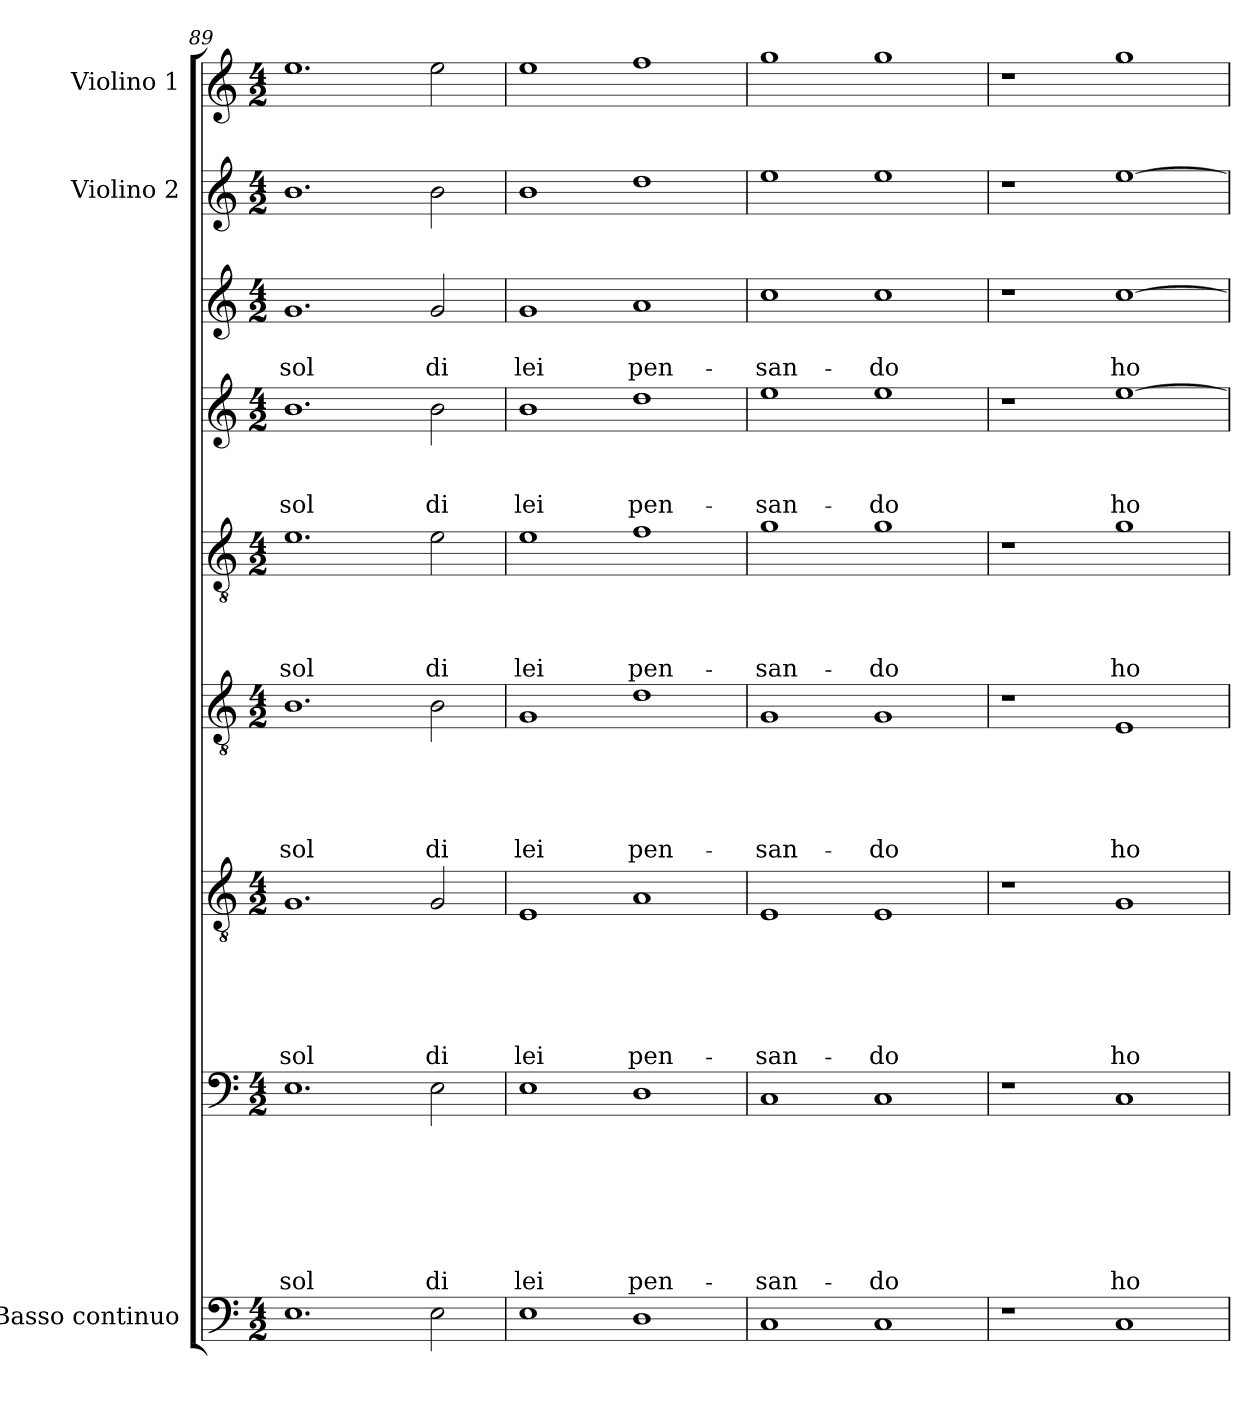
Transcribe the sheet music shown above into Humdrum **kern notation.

**kern	**kern	**text	**text	**text	**text	**text	**text	**text	**kern	**text	**text	**text	**text	**text	**text	**kern	**text	**text	**text	**text	**text	**kern	**text	**text	**text	**text	**kern	**text	**text	**text	**kern	**text	**text	**kern	**kern
*part9	*part8	*part8	*part8	*part8	*part8	*part8	*part8	*part8	*part7	*part7	*part7	*part7	*part7	*part7	*part7	*part6	*part6	*part6	*part6	*part6	*part6	*part5	*part5	*part5	*part5	*part5	*part4	*part4	*part4	*part4	*part3	*part3	*part3	*part2	*part1
*staff9	*staff8	*staff8	*staff8	*staff8	*staff8	*staff8	*staff8	*staff8	*staff7	*staff7	*staff7	*staff7	*staff7	*staff7	*staff7	*staff6	*staff6	*staff6	*staff6	*staff6	*staff6	*staff5	*staff5	*staff5	*staff5	*staff5	*staff4	*staff4	*staff4	*staff4	*staff3	*staff3	*staff3	*staff2	*staff1
*I"Basso continuo	*	*	*	*	*	*	*	*	*	*	*	*	*	*	*	*	*	*	*	*	*	*	*	*	*	*	*	*	*	*	*	*	*	*I"Violino 2	*I"Violino 1
*clefF4	*clefF4	*	*	*	*	*	*	*	*clefGv2	*	*	*	*	*	*	*clefGv2	*	*	*	*	*	*clefGv2	*	*	*	*	*clefG2	*	*	*	*clefG2	*	*	*clefG2	*clefG2
*k[]	*k[]	*	*	*	*	*	*	*	*k[]	*	*	*	*	*	*	*k[]	*	*	*	*	*	*k[]	*	*	*	*	*k[]	*	*	*	*k[]	*	*	*k[]	*k[]
*a:	*a:	*	*	*	*	*	*	*	*a:	*	*	*	*	*	*	*a:	*	*	*	*	*	*a:	*	*	*	*	*a:	*	*	*	*a:	*	*	*a:	*a:
*M4/2	*M4/2	*	*	*	*	*	*	*	*M4/2	*	*	*	*	*	*	*M4/2	*	*	*	*	*	*M4/2	*	*	*	*	*M4/2	*	*	*	*M4/2	*	*	*M4/2	*M4/2
=89	=89	=89	=89	=89	=89	=89	=89	=89	=89	=89	=89	=89	=89	=89	=89	=89	=89	=89	=89	=89	=89	=89	=89	=89	=89	=89	=89	=89	=89	=89	=89	=89	=89	=89	=89
!	!	!	!	!	!	!	!	!LO:LY:b	!	!	!	!	!	!	!LO:LY:b	!	!	!	!	!	!LO:LY:b	!	!	!	!	!LO:LY:b	!	!	!	!LO:LY:b	!	!	!LO:LY:b	!	!
1.E	1.E	.	.	.	.	.	.	sol	1.G	.	.	.	.	.	sol	1.B	.	.	.	.	sol	1.e	.	.	.	sol	1.b	.	.	sol	1.g	.	sol	1.b	1.ee
!	!	!	!	!	!	!	!	!LO:LY:b	!	!	!	!	!	!	!LO:LY:b	!	!	!	!	!	!LO:LY:b	!	!	!	!	!LO:LY:b	!	!	!	!LO:LY:b	!	!	!LO:LY:b	!	!
2E\	2E\	.	.	.	.	.	.	di	2G/	.	.	.	.	.	di	2B\	.	.	.	.	di	2e\	.	.	.	di	2b\	.	.	di	2g/	.	di	2b\	2ee\
=90	=90	=90	=90	=90	=90	=90	=90	=90	=90	=90	=90	=90	=90	=90	=90	=90	=90	=90	=90	=90	=90	=90	=90	=90	=90	=90	=90	=90	=90	=90	=90	=90	=90	=90	=90
!	!	!	!	!	!	!	!	!LO:LY:b	!	!	!	!	!	!	!LO:LY:b	!	!	!	!	!	!LO:LY:b	!	!	!	!	!LO:LY:b	!	!	!	!LO:LY:b	!	!	!LO:LY:b	!	!
1E	1E	.	.	.	.	.	.	lei	1E	.	.	.	.	.	lei	1G	.	.	.	.	lei	1e	.	.	.	lei	1b	.	.	lei	1g	.	lei	1b	1ee
!	!	!	!	!	!	!	!	!LO:LY:b	!	!	!	!	!	!	!LO:LY:b	!	!	!	!	!	!LO:LY:b	!	!	!	!	!LO:LY:b	!	!	!	!LO:LY:b	!	!	!LO:LY:b	!	!
1D	1D	.	.	.	.	.	.	pen-	1A	.	.	.	.	.	pen-	1d	.	.	.	.	pen-	1f	.	.	.	pen-	1dd	.	.	pen-	1a	.	pen-	1dd	1ff
=91	=91	=91	=91	=91	=91	=91	=91	=91	=91	=91	=91	=91	=91	=91	=91	=91	=91	=91	=91	=91	=91	=91	=91	=91	=91	=91	=91	=91	=91	=91	=91	=91	=91	=91	=91
!	!	!	!	!	!	!	!	!LO:LY:b	!	!	!	!	!	!	!LO:LY:b	!	!	!	!	!	!LO:LY:b	!	!	!	!	!LO:LY:b	!	!	!	!LO:LY:b	!	!	!LO:LY:b	!	!
1C	1C	.	.	.	.	.	.	-san-	1E	.	.	.	.	.	-san-	1G	.	.	.	.	-san-	1g	.	.	.	-san-	1ee	.	.	-san-	1cc	.	-san-	1ee	1gg
!	!	!	!	!	!	!	!	!LO:LY:b	!	!	!	!	!	!	!LO:LY:b	!	!	!	!	!	!LO:LY:b	!	!	!	!	!LO:LY:b	!	!	!	!LO:LY:b	!	!	!LO:LY:b	!	!
1C	1C	.	.	.	.	.	.	-do	1E	.	.	.	.	.	-do	1G	.	.	.	.	-do	1g	.	.	.	-do	1ee	.	.	-do	1cc	.	-do	1ee	1gg
=92	=92	=92	=92	=92	=92	=92	=92	=92	=92	=92	=92	=92	=92	=92	=92	=92	=92	=92	=92	=92	=92	=92	=92	=92	=92	=92	=92	=92	=92	=92	=92	=92	=92	=92	=92
1r	1r	.	.	.	.	.	.	.	1r	.	.	.	.	.	.	1r	.	.	.	.	.	1r	.	.	.	.	1r	.	.	.	1r	.	.	1r	1r
!	!	!	!	!	!	!	!	!LO:LY:b	!	!	!	!	!	!	!LO:LY:b	!	!	!	!	!	!LO:LY:b	!	!	!	!	!LO:LY:b	!	!	!	!LO:LY:b	!	!	!LO:LY:b	!	!
1C	1C	.	.	.	.	.	.	ho	1G	.	.	.	.	.	ho	1E	.	.	.	.	ho	1g	.	.	.	ho	[1ee	.	.	ho	[1cc	.	ho	[1ee	1gg
=	=	=	=	=	=	=	=	=	=	=	=	=	=	=	=	=	=	=	=	=	=	=	=	=	=	=	=	=	=	=	=	=	=	=	=
*-	*-	*-	*-	*-	*-	*-	*-	*-	*-	*-	*-	*-	*-	*-	*-	*-	*-	*-	*-	*-	*-	*-	*-	*-	*-	*-	*-	*-	*-	*-	*-	*-	*-	*-	*-
